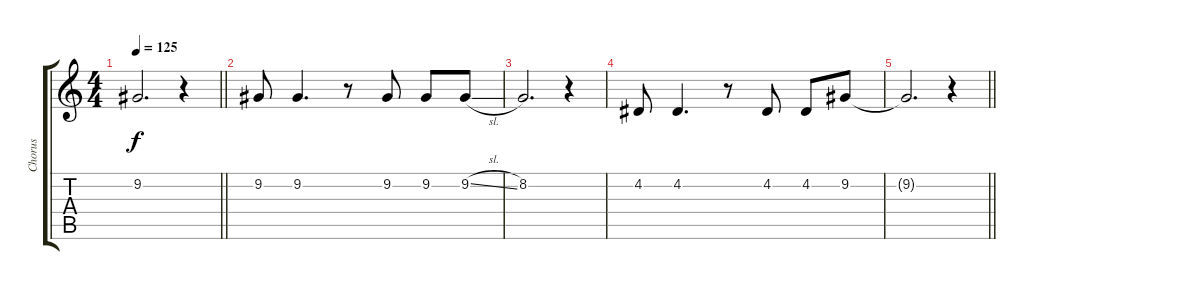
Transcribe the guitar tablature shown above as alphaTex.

\track ("Chorus" "Chorus") {instrument flute}
\staff {score tabs}
\tuning (E4 B3 G3 D3 A2 E2) {hide}
\ts (4 4)
\tempo 125
\clef g2
\barLineRight lightlight
\ks c
9.2{t}.2{d dy f} r.4 |
9.2.8 9.2.4{d} r.8 9.2.8 9.2.8 9.2{sl}.8 |
8.2.2{d} r.4 |
4.2.8 4.2.4{d} r.8 4.2.8 4.2.8 9.2.8 |
\barLineRight lightlight
9.2{t}.2{d} r.4
